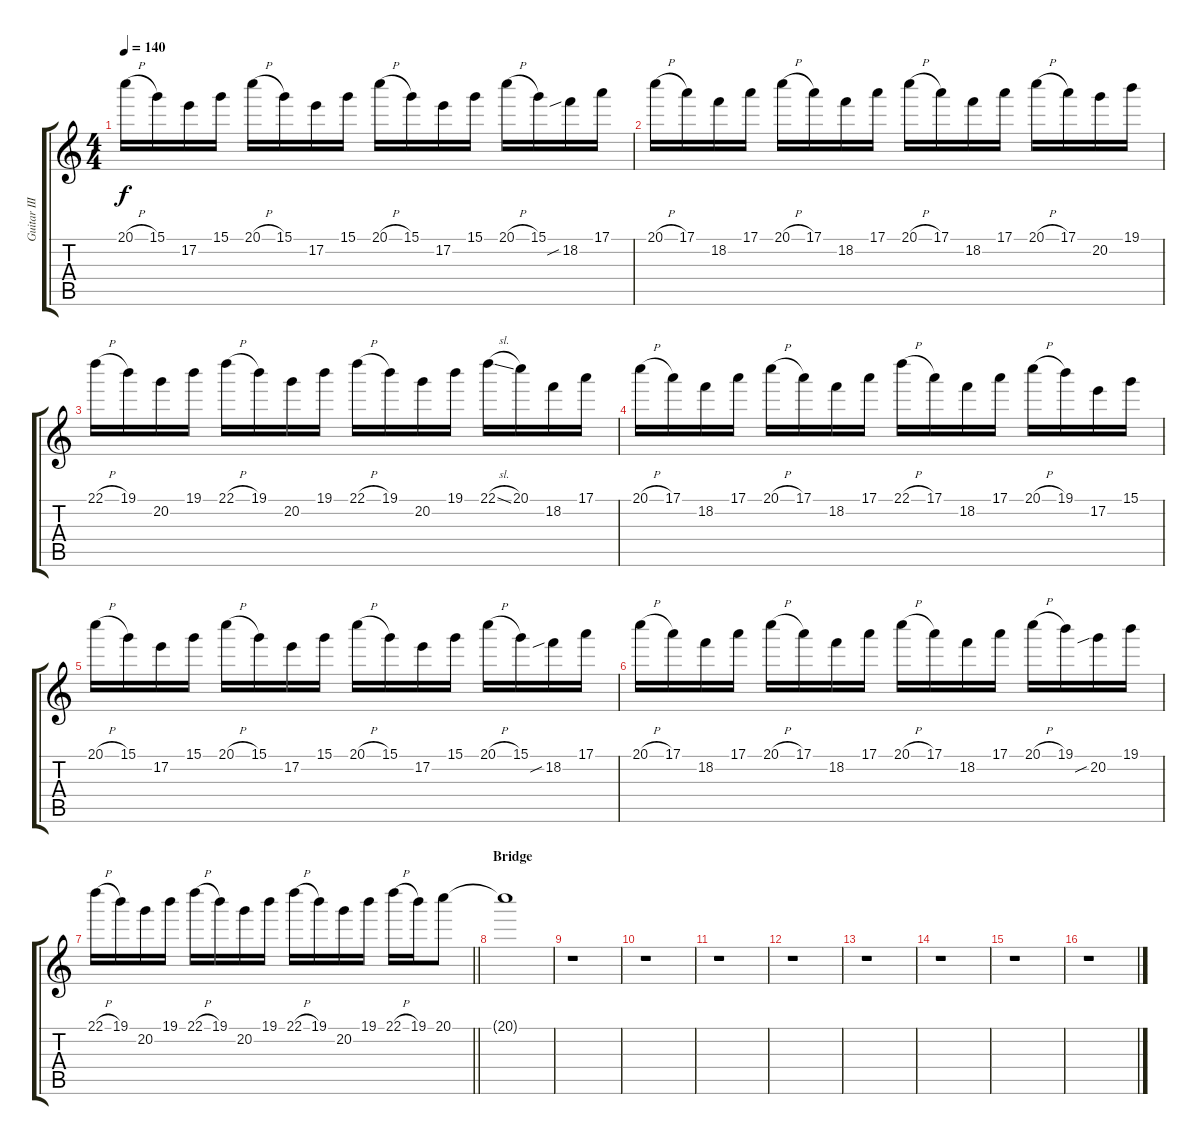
\track ("Guitar III" "Guitar III") {instrument distortionguitar}
\staff {score tabs}
\tuning (E4 B3 G3 D3 A2 E2) {hide}
\ts (4 4)
\tempo 140
\clef g2
\ks c
20.1{h}.16{dy f} 15.1.16 17.2.16 15.1.16 20.1{h}.16 15.1.16 17.2.16 15.1.16 20.1{h}.16 15.1.16 17.2.16 15.1.16 20.1{h}.16 15.1.16 18.2{sib}.16 17.1.16 |
20.1{h}.16 17.1.16 18.2.16 17.1.16 20.1{h}.16 17.1.16 18.2.16 17.1.16 20.1{h}.16 17.1.16 18.2.16 17.1.16 20.1{h}.16 17.1.16 20.2.16 19.1.16 |
22.1{h}.16 19.1.16 20.2.16 19.1.16 22.1{h}.16 19.1.16 20.2.16 19.1.16 22.1{h}.16 19.1.16 20.2.16 19.1.16 22.1{sl}.16 20.1.16 18.2.16 17.1.16 |
20.1{h}.16 17.1.16 18.2.16 17.1.16 20.1{h}.16 17.1.16 18.2.16 17.1.16 22.1{h}.16 17.1.16 18.2.16 17.1.16 20.1{h}.16 19.1.16 17.2.16 15.1.16 |
20.1{h}.16 15.1.16 17.2.16 15.1.16 20.1{h}.16 15.1.16 17.2.16 15.1.16 20.1{h}.16 15.1.16 17.2.16 15.1.16 20.1{h}.16 15.1.16 18.2{sib}.16 17.1.16 |
20.1{h}.16 17.1.16 18.2.16 17.1.16 20.1{h}.16 17.1.16 18.2.16 17.1.16 20.1{h}.16 17.1.16 18.2.16 17.1.16 20.1{h}.16 19.1.16 20.2{sib}.16 19.1.16 |
\barLineRight lightlight
22.1{h}.16 19.1.16 20.2.16 19.1.16 22.1{h}.16 19.1.16 20.2.16 19.1.16 22.1{h}.16 19.1.16 20.2.16 19.1.16 22.1{h}.16 19.1.16 20.1.8 |
\section ("" "Bridge")
20.1{t}.1 |
r.1 |
r.1 |
r.1 |
r.1 |
r.1 |
r.1 |
r.1 |
r.1
